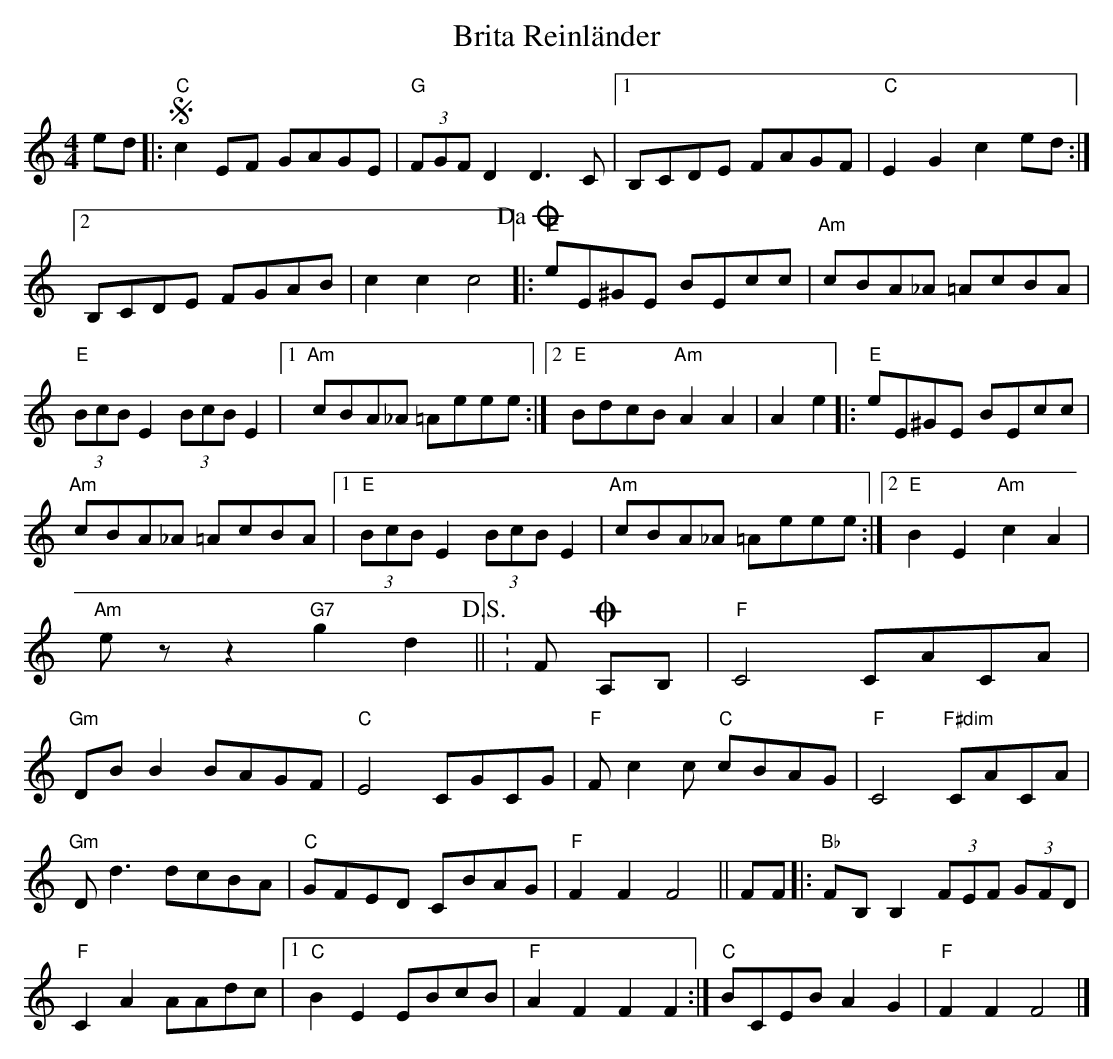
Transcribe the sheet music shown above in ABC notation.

X:1
T:Brita Reinländer
L:1/8
M:4/4
K:C
ed |:S"C" c2 EF GAGE |"G" (3FGF D2 D3 C |1 B,CDE FAGF |"C" E2 G2 c2 ed :|2$ B,CDE FGAB |
c2 c2 c4!dacoda! |:"E" eE^GE BEcc |"Am" cBA_A =AcBA |$"E" (3BcB E2 (3BcB E2 |1"Am" cBA_A =Aeee :|2
"E" BdcB"Am" A2 A2 | A2 e2 |:"E" eE^GE BEcc |$"Am" cBA_A =AcBA |1"E" (3BcB E2 (3BcB E2 |
"Am" cBA_A =Aeee :|2"E" B2 E2"Am" c2 A2 |"Am" e z z2"G7" g2 d2!D.S.! ||K:FO A,B, |"F" C4 CACA |
"Gm" DB B2 BAGF |"C" E4 CGCG |"F" F c2 c"C" cBAG |"F" C4"F#dim" CACA |$"Gm" D d3 dcBA |
"C" GFED CBAG |"F" F2 F2 F4 || FF |:"Bb" FB, B,2 (3FEF (3GFD |$"F" C2 A2 AAdc |1"C" B2 E2 EBcB |
"F" A2 F2 F2 F2 :|"C" BCEB A2 G2 |"F" F2 F2 F4 |]
